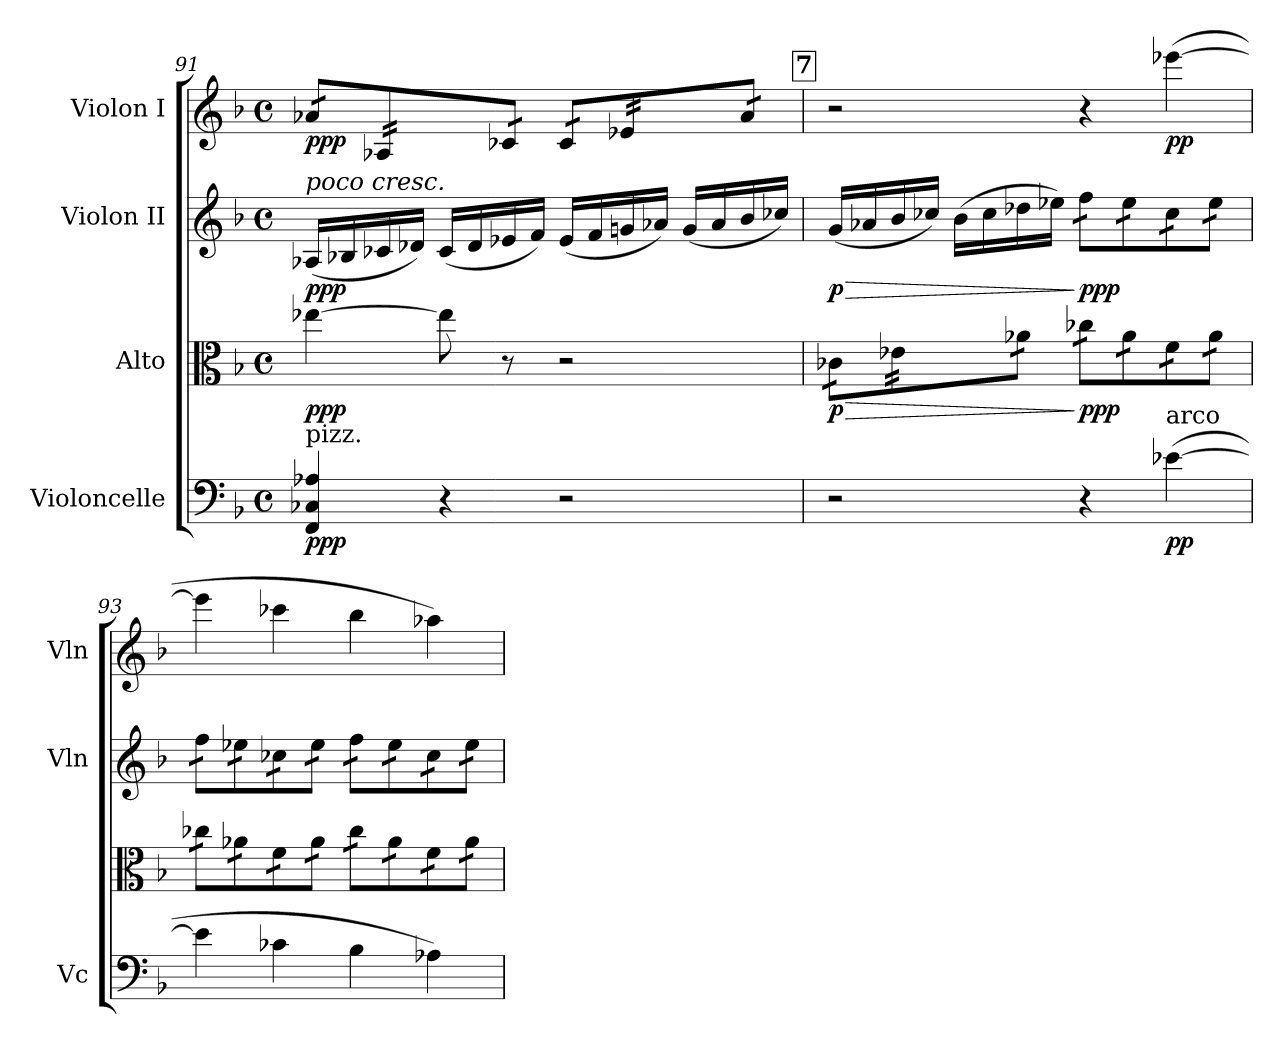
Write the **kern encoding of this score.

**kern	**dynam	**kern	**dynam	**kern	**dynam	**kern	**dynam
*part4	*part4	*part3	*part3	*part2	*part2	*part1	*part1
*staff4	*staff4	*staff3	*staff3	*staff2	*staff2	*staff1	*staff1
*I"Violoncelle	*	*I"Alto	*	*I"Violon II	*	*I"Violon I	*
*I'Vc	*	*	*	*I'Vln	*	*I'Vln	*
!!LO:LB:g=z
*clefF4	*	*clefC3	*	*clefG2	*	*clefG2	*
*k[b-]	*	*k[b-]	*	*k[b-]	*	*k[b-]	*
*M4/4	*	*M4/4	*	*M4/4	*	*M4/4	*
*met(c)	*	*met(c)	*	*met(c)	*	*met(c)	*
=91	=91	=91	=91	=91	=91	=91	=91
!	!	!	!	!	!	!LO:TX:a:i:t=poco cresc.	!
!	!	!	!	!LO:TX:a:i:t=poco cresc.	!	!	!
!LO:TX:a:t=pizz.	!	!	!	!	!	!	!
!	!LO:DY:b	!	!LO:DY:b	!	!LO:DY:b	!	!LO:DY:b
*	*	*	*	*	*	*tremolo	*
4FF/ 4C-X/ 4A-X/	ppp	[4ee-X\	ppp	(<16A-X/LL	ppp	16a-X/LL	ppp
.	.	.	.	16B-X/	.	16a-X/	.
.	.	.	.	16c-X/	.	16A-X/	.
.	.	.	.	16d-X/JJ)	.	16A-X/	.
4r	.	8ee-\]	.	(<16c-/LL	.	16A-/	.
.	.	.	.	16d-/	.	16A-/	.
.	.	8r	.	16e-X/	.	16c-X/	.
.	.	.	.	16f/JJ)	.	16c-X/JJ	.
2r	.	2r	.	(<16e-/LL	.	16c-/LL	.
.	.	.	.	16f/	.	16c-/	.
.	.	.	.	16gn/	.	16e-X/	.
.	.	.	.	16a-X/JJ)	.	16e-X/	.
.	.	.	.	(<16g/LL	.	16e-/	.
.	.	.	.	16a-/	.	16e-/	.
.	.	.	.	16b-/	.	16a-/	.
.	.	.	.	16cc-X/JJ)	.	16a-/JJ	.
*	*	*	*	*	*	*Xtremolo	*
!!LO:REH:place=s1:a:B:fs=14:t=7
=92	=92	=92	=92	=92	=92	=92	=92
!	!	!	!LO:HP:b	!	!LO:HP:b	!	!
!	!	!	!LO:DY:n=1:b	!	!LO:DY:n=1:b	!	!
*	*	*tremolo	*	*	*	*	*
2r	.	16c-X\LL	> p	(<16g/LL	> p	2r	.
.	.	16c-X\	.	16a-X/	.	.	.
.	.	16e-X\	.	16b-/	.	.	.
.	.	16e-X\	.	16cc-X/JJ)	.	.	.
.	.	16e-\	.	(>16b-\LL	.	.	.
.	.	16e-\	.	16cc-\	.	.	.
.	.	16a-X\	.	16dd-X\	.	.	.
.	.	16a-X\JJ	.	16ee-X\JJ)	.	.	.
!	!	!	!LO:DY:n=2:b	!	!LO:DY:n=2:b	!	!
*	*	*	*	*tremolo	*	*	*
4r	.	16cc-X\LL	] ppp	16ff\LL	] ppp	4r	.
.	.	16cc-X\	.	16ff\	.	.	.
.	.	16a-\	.	16ee-\	.	.	.
.	.	16a-\	.	16ee-\	.	.	.
!LO:TX:a:t=arco	!	!	!	!	!	!	!
!	!LO:DY:b	!	!	!	!	!	!LO:DY:b
(>[4e-X\	pp	16f\	.	16cc-\	.	(>[4eee-X\	pp
.	.	16f\	.	16cc-\	.	.	.
.	.	16a-\	.	16ee-\	.	.	.
.	.	16a-\JJ	.	16ee-\JJ	.	.	.
=93	=93	=93	=93	=93	=93	=93	=93
4e-\]	.	16cc-X\LL	.	16ff\LL	.	4eee-\]	.
.	.	16cc-X\	.	16ff\	.	.	.
.	.	16a-X\	.	16ee-X\	.	.	.
.	.	16a-X\	.	16ee-X\	.	.	.
4c-X\	.	16f\	.	16cc-X\	.	4ccc-X\	.
.	.	16f\	.	16cc-X\	.	.	.
.	.	16a-\	.	16ee-\	.	.	.
.	.	16a-\JJ	.	16ee-\JJ	.	.	.
4B-\	.	16cc-\LL	.	16ff\LL	.	4bb-\	.
.	.	16cc-\	.	16ff\	.	.	.
.	.	16a-\	.	16ee-\	.	.	.
.	.	16a-\	.	16ee-\	.	.	.
4A-X\)	.	16f\	.	16cc-\	.	4aa-X\)	.
.	.	16f\	.	16cc-\	.	.	.
.	.	16a-\	.	16ee-\	.	.	.
.	.	16a-\JJ	.	16ee-\JJ	.	.	.
*	*	*	*	*Xtremolo	*	*	*
*	*	*Xtremolo	*	*	*	*	*
=	=	=	=	=	=	=	=
*-	*-	*-	*-	*-	*-	*-	*-
